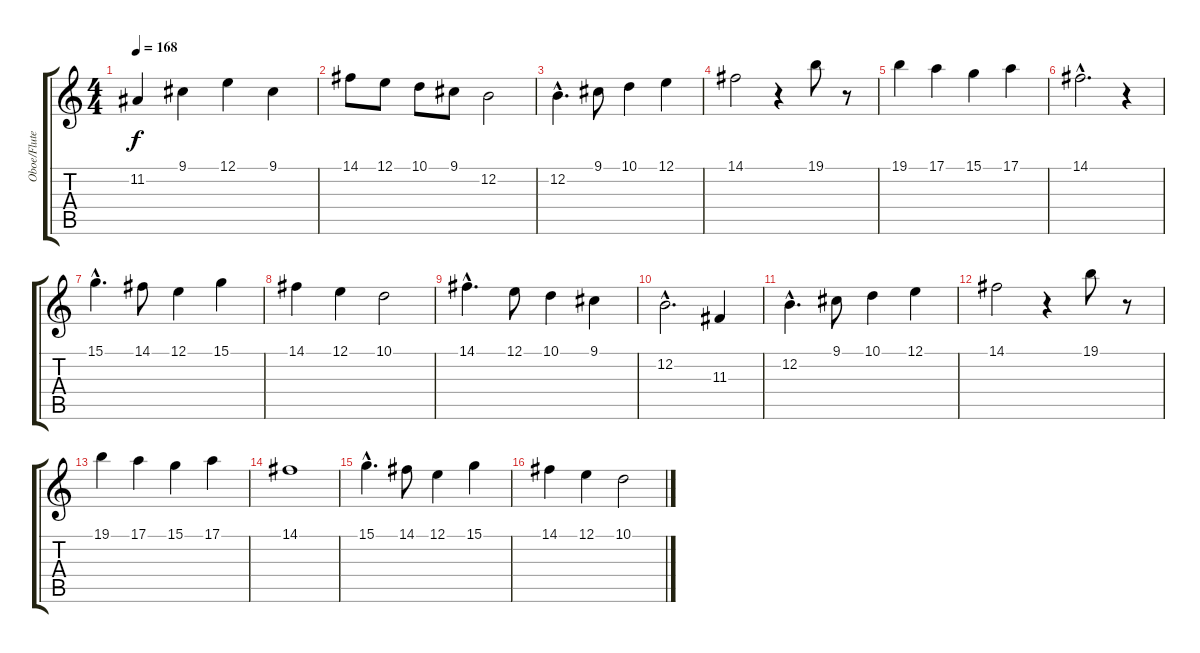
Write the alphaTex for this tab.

\track ("Oboe/Flute" "Oboe/Flute") {instrument flute}
\staff {score tabs}
\tuning (E4 B3 G3 D3 A2 E2) {hide}
\ts (4 4)
\tempo 168
\clef g2
\ks c
11.2.4{dy f} 9.1.4 12.1.4 9.1.4 |
14.1.8 12.1.8 10.1.8 9.1.8 12.2.2 |
\section ("" "")
12.2{hac}.4{d} 9.1.8 10.1.4 12.1.4 |
14.1.2 r.4 19.1.8 r.8 |
19.1.4 17.1.4 15.1.4 17.1.4 |
14.1{hac}.2{d} r.4 |
15.1{hac}.4{d} 14.1.8 12.1.4 15.1.4 |
14.1.4 12.1.4 10.1.2 |
14.1{hac}.4{d} 12.1.8 10.1.4 9.1.4 |
12.2{hac}.2{d} 11.3.4 |
\section ("" "")
12.2{hac}.4{d} 9.1.8 10.1.4 12.1.4 |
14.1.2 r.4 19.1.8 r.8 |
19.1.4 17.1.4 15.1.4 17.1.4 |
14.1.1 |
15.1{hac}.4{d} 14.1.8 12.1.4 15.1.4 |
14.1.4 12.1.4 10.1.2
